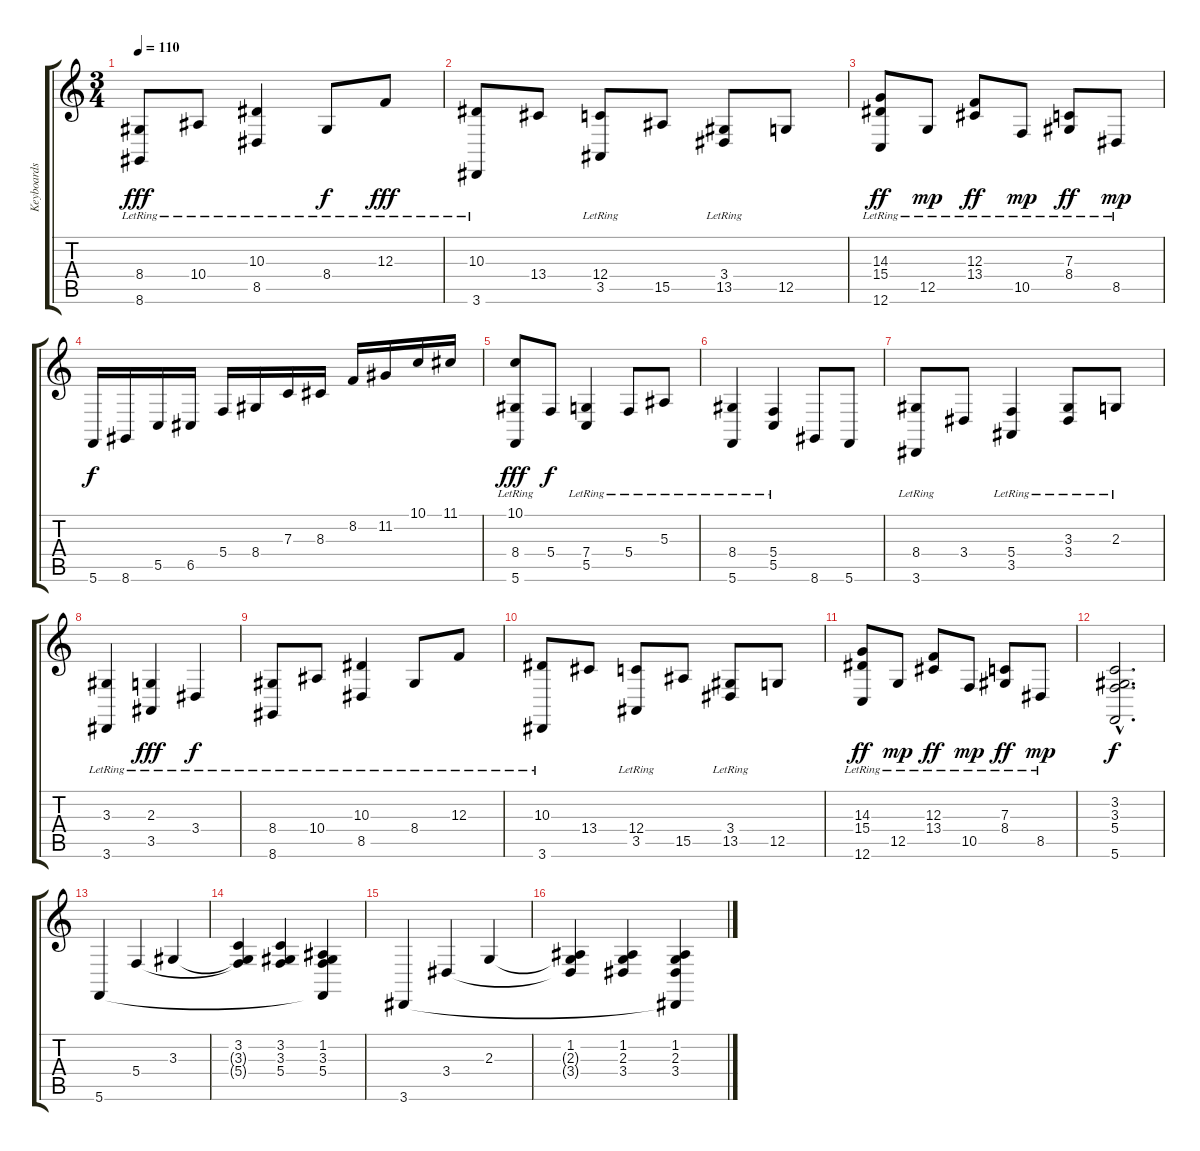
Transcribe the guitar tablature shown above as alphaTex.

\track ("Keyboards" "Keyboards") {instrument tremolostrings}
\staff {score tabs}
\tuning (D4 A3 F3 C3 G2 C2) {hide}
\ts (3 4)
\tempo 110
\clef g2
\ks c
(8.4 8.6{lr}).8{dy fff} 10.4{lr}.8 (10.3{lr} 8.5{lr}).4 8.4{lr}.8{dy f} 12.3{lr}.8{dy fff} |
(10.3{lr} 3.6{lr}).8 13.4.8 (12.4{lr} 3.5{lr}).8 15.5.8 (3.4{lr} 13.5).8 12.5.8 |
(14.3{lr} 15.4{lr} 12.6{lr}).8{dy ff} 12.5{lr}.8{dy mp} (12.3{lr} 13.4{lr}).8{dy ff} 10.5{lr}.8{dy mp} (7.3{lr} 8.4{lr}).8{dy ff} 8.5{lr}.8{dy mp} |
5.6.16{dy f} 8.6.16 5.5.16 6.5.16 5.4.16 8.4.16 7.3.16 8.3.16 8.2.16 11.2.16 10.1.16 11.1.16 |
(10.1{lr} 8.4 5.6{lr}).8{dy fff} 5.4.8{dy f} (7.4{lr} 5.5{lr}).4 5.4{lr}.8 5.3{lr}.8 |
(8.4 5.6{lr}).4 (5.4{lr} 5.5{lr}).4 8.6.8 5.6.8 |
(8.4 3.6{lr}).8 3.4.8 (5.4{lr} 3.5{lr}).4 (3.3 3.4{lr}).8 2.3{lr}.8 |
(3.3{lr} 3.6{lr}).4 (2.3 3.5{lr}).4{dy fff} 3.4{lr}.4{dy f} |
(8.4 8.6{lr}).8 10.4{lr}.8 (10.3{lr} 8.5{lr}).4 8.4{lr}.8 12.3{lr}.8 |
(10.3{lr} 3.6{lr}).8 13.4.8 (12.4{lr} 3.5{lr}).8 15.5.8 (3.4{lr} 13.5).8 12.5.8 |
(14.3{lr} 15.4{lr} 12.6{lr}).8{dy ff} 12.5{lr}.8{dy mp} (12.3{lr} 13.4{lr}).8{dy ff} 10.5{lr}.8{dy mp} (7.3{lr} 8.4{lr}).8{dy ff} 8.5{lr}.8{dy mp} |
(3.2{hac} 3.3{hac} 5.4{hac} 5.6{hac}).2{d dy f} |
5.6.4{volume 16} 5.4.4 3.3.4 |
(3.2 3.3{t} 5.4{t}).4 (3.2 3.3 5.4).4 (1.2 3.3 5.4 5.6{t}).4 |
3.6.4 3.4.4 2.3.4 |
(1.2 2.3{t} 3.4{t}).4 (1.2 2.3 3.4).4 (1.2 2.3 3.4 3.6{t}).4
